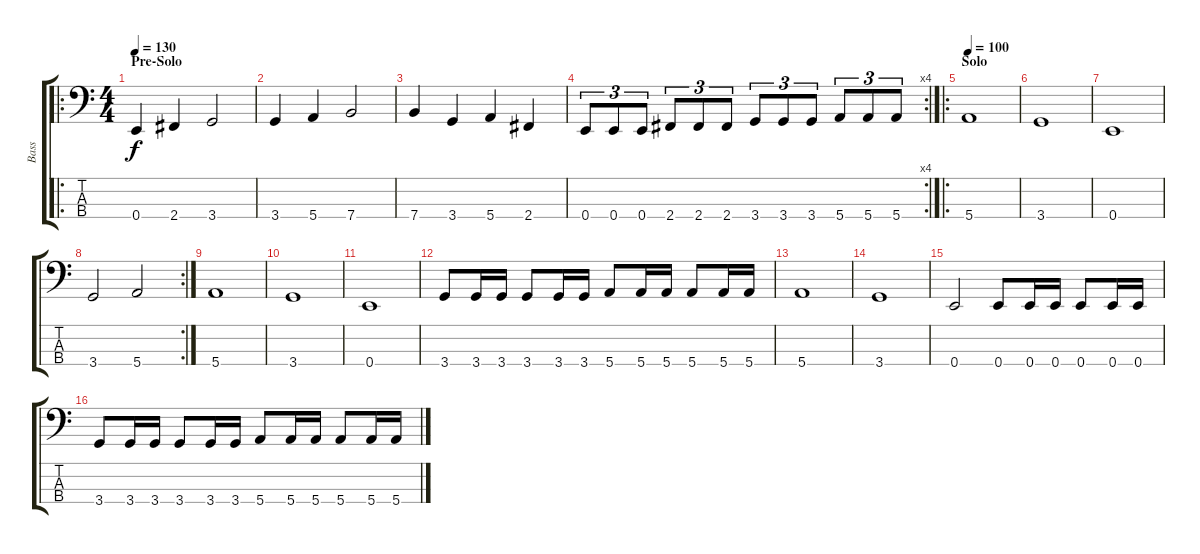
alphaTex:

\track ("Bass" "Bass") {instrument electricbasspick}
\staff {score tabs}
\tuning (G2 D2 A1 E1) {hide}
\ro
\ts (4 4)
\section ("" "Pre-Solo")
\tempo 130
\clef f4
\ks c
0.4.4{dy f} 2.4.4 3.4.2 |
3.4.4 5.4.4 7.4.2 |
7.4.4 3.4.4 5.4.4 2.4.4 |
\rc 4
0.4.8{tu (3 2)} 0.4.8{tu (3 2)} 0.4.8{tu (3 2)} 2.4.8{tu (3 2)} 2.4.8{tu (3 2)} 2.4.8{tu (3 2)} 3.4.8{tu (3 2)} 3.4.8{tu (3 2)} 3.4.8{tu (3 2)} 5.4.8{tu (3 2)} 5.4.8{tu (3 2)} 5.4.8{tu (3 2)} |
\ro
\section ("" "Solo")
\tempo 100
5.4.1 |
3.4.1 |
0.4.1 |
\rc 2
3.4.2 5.4.2 |
5.4.1 |
3.4.1 |
0.4.1 |
3.4.8 3.4.16 3.4.16 3.4.8 3.4.16 3.4.16 5.4.8 5.4.16 5.4.16 5.4.8 5.4.16 5.4.16 |
5.4.1 |
3.4.1 |
0.4.2 0.4.8 0.4.16 0.4.16 0.4.8 0.4.16 0.4.16 |
3.4.8 3.4.16 3.4.16 3.4.8 3.4.16 3.4.16 5.4.8 5.4.16 5.4.16 5.4.8 5.4.16 5.4.16
